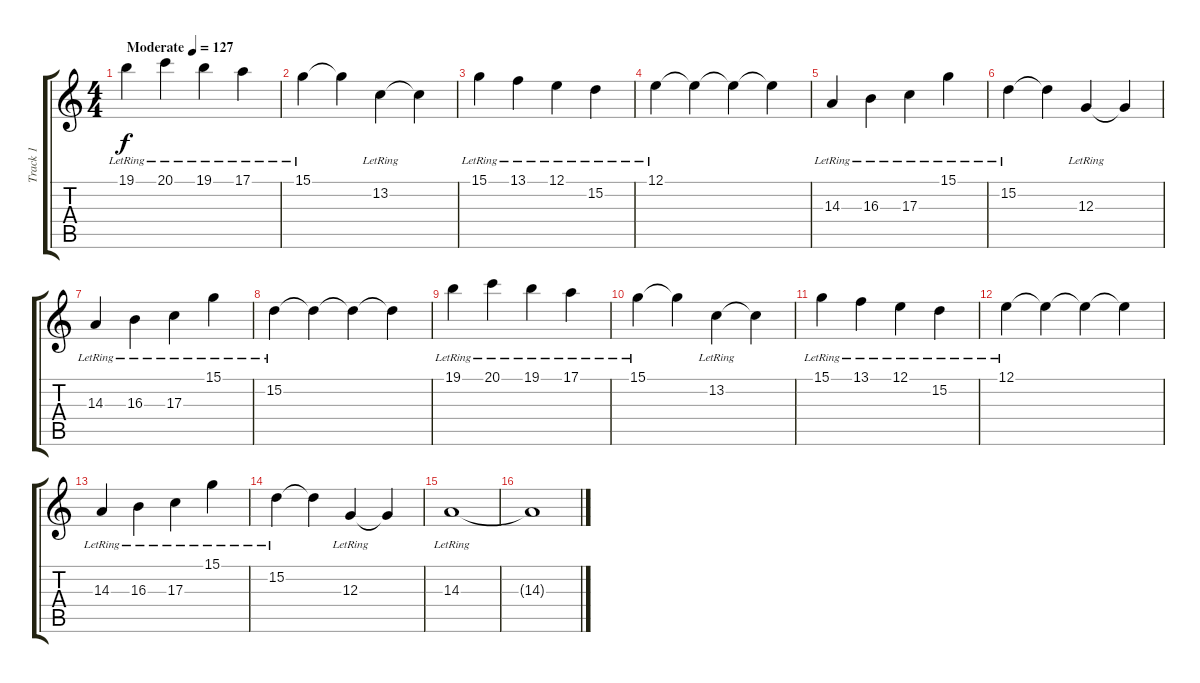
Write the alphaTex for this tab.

\track ("Track 1" "Track 1") {instrument acousticgrandpiano}
\staff {score tabs}
\tuning (E4 B3 G3 D3 A2 E2) {hide}
\ts (4 4)
\tempo (127 "Moderate")
\clef g2
\ks c
19.1{lr}.4{dy f instrument acousticgrandpiano} 20.1{lr}.4 19.1{lr}.4 17.1{lr}.4 |
15.1{lr}.4 15.1{t}.4 13.2{lr}.4 13.2{t}.4 |
15.1{lr}.4 13.1{lr}.4 12.1{lr}.4 15.2{lr}.4 |
12.1{lr}.4 12.1{t}.4 12.1{t}.4 12.1{t}.4 |
14.3{lr}.4 16.3{lr}.4 17.3{lr}.4 15.1{lr}.4 |
15.2{lr}.4 15.2{t}.4 12.3{lr}.4 12.3{t}.4 |
14.3{lr}.4 16.3{lr}.4 17.3{lr}.4 15.1{lr}.4 |
15.2{lr}.4 15.2{t}.4 15.2{t}.4 15.2{t}.4 |
19.1{lr}.4 20.1{lr}.4 19.1{lr}.4 17.1{lr}.4 |
15.1{lr}.4 15.1{t}.4 13.2{lr}.4 13.2{t}.4 |
15.1{lr}.4 13.1{lr}.4 12.1{lr}.4 15.2{lr}.4 |
12.1{lr}.4 12.1{t}.4 12.1{t}.4 12.1{t}.4 |
14.3{lr}.4 16.3{lr}.4 17.3{lr}.4 15.1{lr}.4 |
15.2{lr}.4 15.2{t}.4 12.3{lr}.4 12.3{t}.4 |
14.3{lr}.1 |
14.3{t}.1
